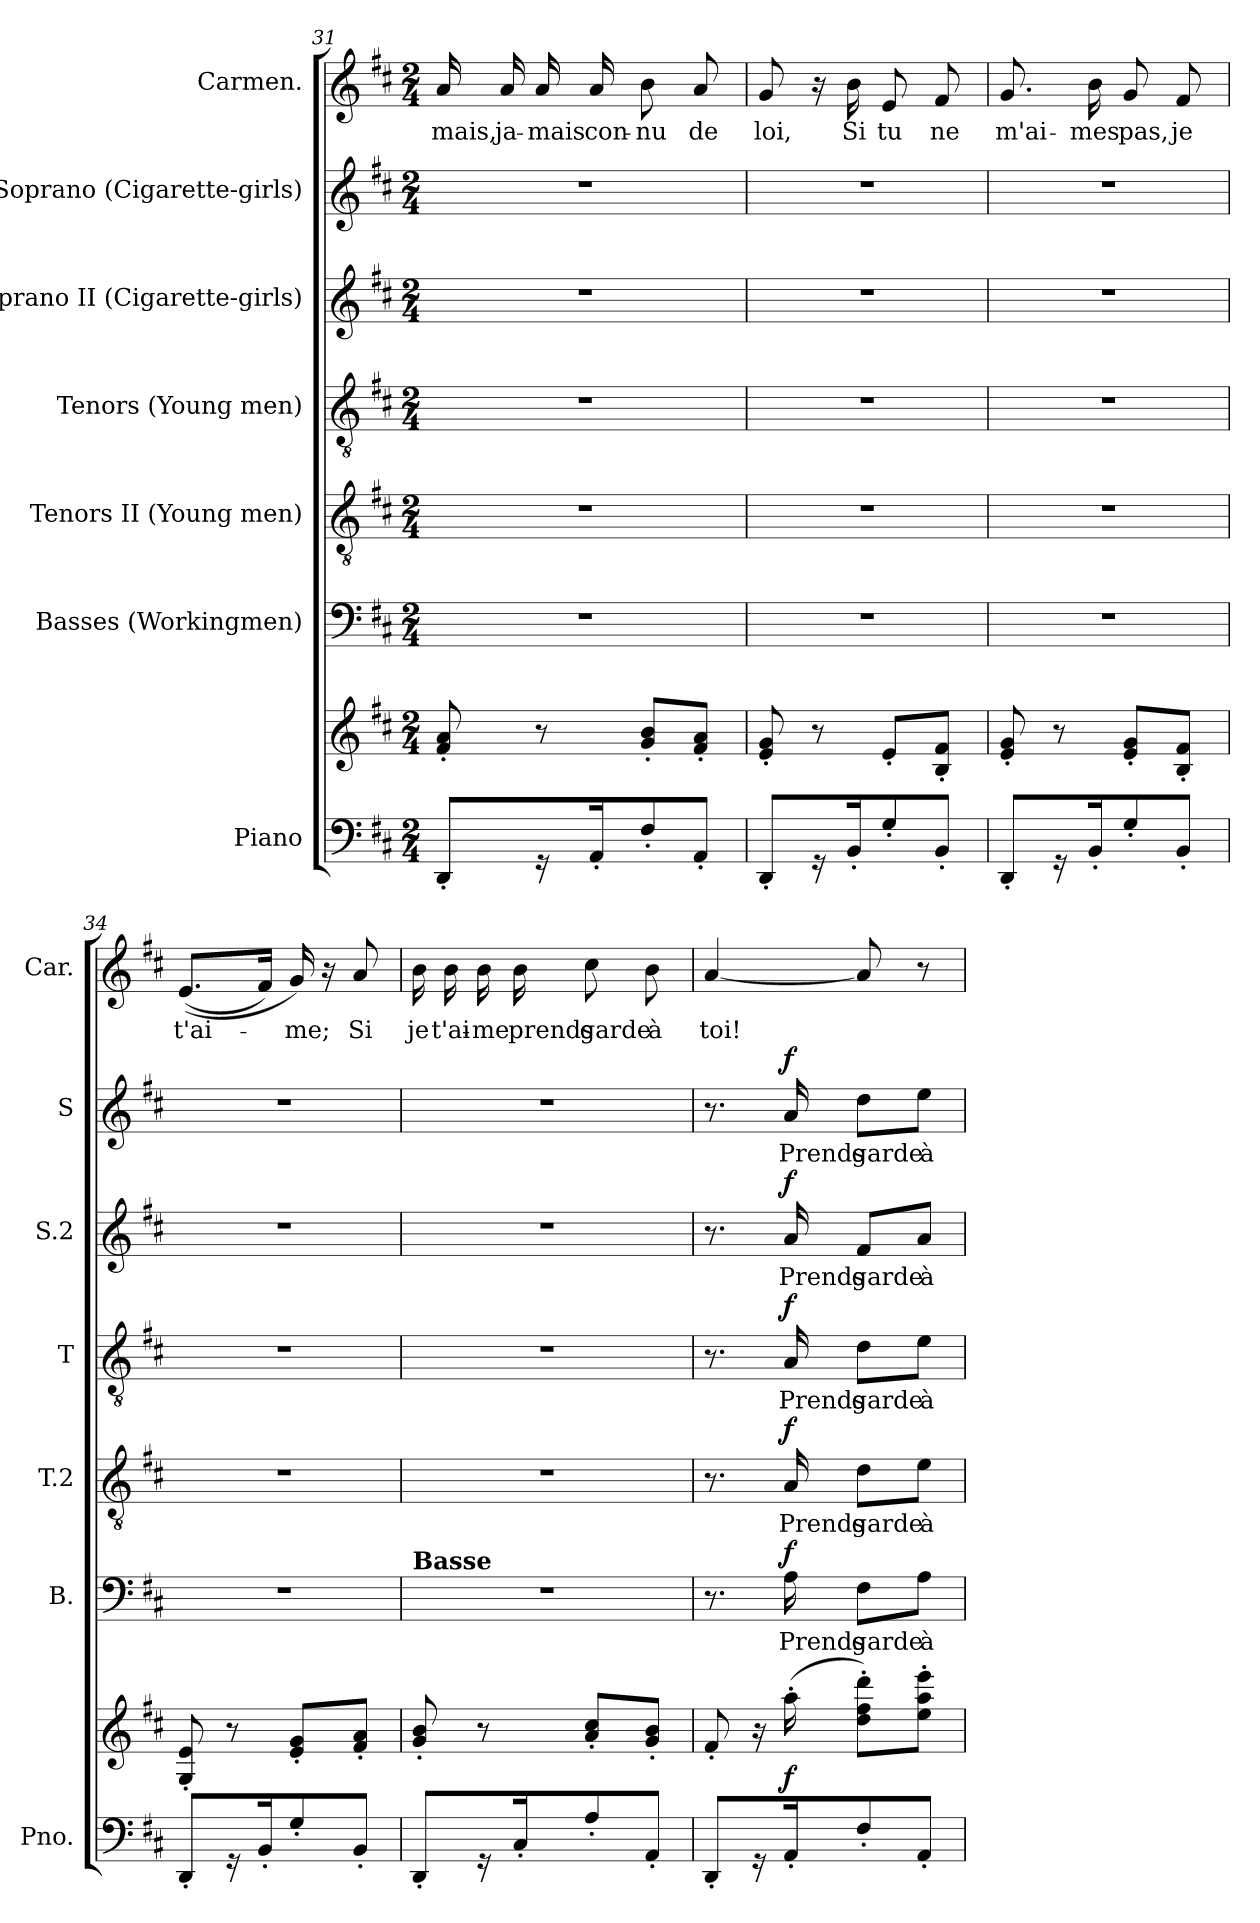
**kern	**kern	**dynam	**kern	**text	**dynam	**kern	**text	**dynam	**kern	**text	**dynam	**kern	**text	**dynam	**kern	**text	**dynam	**kern	**text
*part7	*part7	*part7	*part6	*part6	*part6	*part5	*part5	*part5	*part4	*part4	*part4	*part3	*part3	*part3	*part2	*part2	*part2	*part1	*part1
*staff8	*staff7	*staff7/8	*staff6	*staff6	*staff6	*staff5	*staff5	*staff5	*staff4	*staff4	*staff4	*staff3	*staff3	*staff3	*staff2	*staff2	*staff2	*staff1	*staff1
*I"Piano	*	*	*I"Basses (Workingmen)	*	*	*I"Tenors II (Young men)	*	*	*I"Tenors (Young men)	*	*	*I"Soprano II  (Cigarette-girls)	*	*	*I"Soprano (Cigarette-girls)	*	*	*I"Carmen.	*
*I'Pno.	*	*	*I'B.	*	*	*I'T.2	*	*	*I'T	*	*	*I'S.2	*	*	*I'S	*	*	*I'Car.	*
!!LO:PB:g=z
*clefF4	*clefG2	*	*clefF4	*	*	*clefGv2	*	*	*clefGv2	*	*	*clefG2	*	*	*clefG2	*	*	*clefG2	*
*k[f#c#]	*k[f#c#]	*	*k[f#c#]	*	*	*k[f#c#]	*	*	*k[f#c#]	*	*	*k[f#c#]	*	*	*k[f#c#]	*	*	*k[f#c#]	*
*M2/4	*M2/4	*	*M2/4	*	*	*M2/4	*	*	*M2/4	*	*	*M2/4	*	*	*M2/4	*	*	*M2/4	*
=31	=31	=31	=31	=31	=31	=31	=31	=31	=31	=31	=31	=31	=31	=31	=31	=31	=31	=31	=31
!	!	!	!	!	!	!	!	!	!	!	!	!	!	!	!	!	!	!	!LO:LY:b
8DD'/L	8f#/' 8a/'	.	2r	.	.	2r	.	.	2r	.	.	2r	.	.	2r	.	.	16a/	-mais,
!	!	!	!	!	!	!	!	!	!	!	!	!	!	!	!	!	!	!	!LO:LY:b
.	.	.	.	.	.	.	.	.	.	.	.	.	.	.	.	.	.	16a/	ja-
!	!	!	!	!	!	!	!	!	!	!	!	!	!	!	!	!	!	!	!LO:LY:b
16r	8r	.	.	.	.	.	.	.	.	.	.	.	.	.	.	.	.	16a/	-mais
!	!	!	!	!	!	!	!	!	!	!	!	!	!	!	!	!	!	!	!LO:LY:b
16AA'/K	.	.	.	.	.	.	.	.	.	.	.	.	.	.	.	.	.	16a/	con-
!	!	!	!	!	!	!	!	!	!	!	!	!	!	!	!	!	!	!	!LO:LY:b
8F#'/	8g/' 8b/'L	.	.	.	.	.	.	.	.	.	.	.	.	.	.	.	.	8b\	-nu
!	!	!	!	!	!	!	!	!	!	!	!	!	!	!	!	!	!	!	!LO:LY:b
8AA'/J	8f#/' 8a/'J	.	.	.	.	.	.	.	.	.	.	.	.	.	.	.	.	8a/	de
=32	=32	=32	=32	=32	=32	=32	=32	=32	=32	=32	=32	=32	=32	=32	=32	=32	=32	=32	=32
!	!	!	!	!	!	!	!	!	!	!	!	!	!	!	!	!	!	!	!LO:LY:b
8DD'/L	8e/' 8g/'	.	2r	.	.	2r	.	.	2r	.	.	2r	.	.	2r	.	.	8g/	loi,
16r	8r	.	.	.	.	.	.	.	.	.	.	.	.	.	.	.	.	16r	.
!	!	!	!	!	!	!	!	!	!	!	!	!	!	!	!	!	!	!	!LO:LY:b
16BB'/K	.	.	.	.	.	.	.	.	.	.	.	.	.	.	.	.	.	16b\	Si
!	!	!	!	!	!	!	!	!	!	!	!	!	!	!	!	!	!	!	!LO:LY:b
8G'/	8e'/L	.	.	.	.	.	.	.	.	.	.	.	.	.	.	.	.	8e/	tu
!	!	!	!	!	!	!	!	!	!	!	!	!	!	!	!	!	!	!	!LO:LY:b
8BB'/J	8B/' 8f#/'J	.	.	.	.	.	.	.	.	.	.	.	.	.	.	.	.	8f#/	ne
=33	=33	=33	=33	=33	=33	=33	=33	=33	=33	=33	=33	=33	=33	=33	=33	=33	=33	=33	=33
!	!	!	!	!	!	!	!	!	!	!	!	!	!	!	!	!	!	!	!LO:LY:b
8DD'/L	8e/' 8g/'	.	2r	.	.	2r	.	.	2r	.	.	2r	.	.	2r	.	.	8.g/	m'ai-
16r	8r	.	.	.	.	.	.	.	.	.	.	.	.	.	.	.	.	.	.
!	!	!	!	!	!	!	!	!	!	!	!	!	!	!	!	!	!	!	!LO:LY:b
16BB'/K	.	.	.	.	.	.	.	.	.	.	.	.	.	.	.	.	.	16b\	-mes
!	!	!	!	!	!	!	!	!	!	!	!	!	!	!	!	!	!	!	!LO:LY:b
8G'/	8e/' 8g/'L	.	.	.	.	.	.	.	.	.	.	.	.	.	.	.	.	8g/	pas,
!	!	!	!	!	!	!	!	!	!	!	!	!	!	!	!	!	!	!	!LO:LY:b
8BB'/J	8B/' 8f#/'J	.	.	.	.	.	.	.	.	.	.	.	.	.	.	.	.	8f#/	je
=34	=34	=34	=34	=34	=34	=34	=34	=34	=34	=34	=34	=34	=34	=34	=34	=34	=34	=34	=34
!	!	!	!	!	!	!	!	!	!	!	!	!	!	!	!	!	!	!	!LO:LY:b
8DD'/L	8G/' 8e/'	.	2r	.	.	2r	.	.	2r	.	.	2r	.	.	2r	.	.	(>(<8.e/L	t'ai-
16r	8r	.	.	.	.	.	.	.	.	.	.	.	.	.	.	.	.	.	.
16BB'/K	.	.	.	.	.	.	.	.	.	.	.	.	.	.	.	.	.	16f#/Jk)	.
!	!	!	!	!	!	!	!	!	!	!	!	!	!	!	!	!	!	!	!LO:LY:b
8G'/	8e/' 8g/'L	.	.	.	.	.	.	.	.	.	.	.	.	.	.	.	.	16g/)	-me;
.	.	.	.	.	.	.	.	.	.	.	.	.	.	.	.	.	.	16r	.
!	!	!	!	!	!	!	!	!	!	!	!	!	!	!	!	!	!	!	!LO:LY:b
8BB'/J	8f#/' 8a/'J	.	.	.	.	.	.	.	.	.	.	.	.	.	.	.	.	8a/	Si
!!LO:LB:g=z
=35	=35	=35	=35	=35	=35	=35	=35	=35	=35	=35	=35	=35	=35	=35	=35	=35	=35	=35	=35
!	!	!	!LO:TX:a:B:t=Basse	!	!	!	!	!	!	!	!	!	!	!	!	!	!	!	!
!	!	!	!	!	!	!	!	!	!	!	!	!	!	!	!	!	!	!	!LO:LY:b
8DD'/L	8g/' 8b/'	.	2r	.	.	2r	.	.	2r	.	.	2r	.	.	2r	.	.	16b\	je
!	!	!	!	!	!	!	!	!	!	!	!	!	!	!	!	!	!	!	!LO:LY:b
.	.	.	.	.	.	.	.	.	.	.	.	.	.	.	.	.	.	16b\	t'ai-
!	!	!	!	!	!	!	!	!	!	!	!	!	!	!	!	!	!	!	!LO:LY:b
16r	8r	.	.	.	.	.	.	.	.	.	.	.	.	.	.	.	.	16b\	-me
!	!	!	!	!	!	!	!	!	!	!	!	!	!	!	!	!	!	!	!LO:LY:b
16C#'/K	.	.	.	.	.	.	.	.	.	.	.	.	.	.	.	.	.	16b\	prends
!	!	!	!	!	!	!	!	!	!	!	!	!	!	!	!	!	!	!	!LO:LY:b
8A'/	8a/' 8cc#/'L	.	.	.	.	.	.	.	.	.	.	.	.	.	.	.	.	8cc#\	garde
!	!	!	!	!	!	!	!	!	!	!	!	!	!	!	!	!	!	!	!LO:LY:b
8AA'/J	8g/' 8b/'J	.	.	.	.	.	.	.	.	.	.	.	.	.	.	.	.	8b\	à
=36	=36	=36	=36	=36	=36	=36	=36	=36	=36	=36	=36	=36	=36	=36	=36	=36	=36	=36	=36
!	!	!	!	!	!	!	!	!	!	!	!	!	!	!	!	!	!	!	!LO:LY:b
8DD'/L	8f#'/	.	8.r	.	.	8.r	.	.	8.r	.	.	8.r	.	.	8.r	.	.	[4a/	toi!
16r	16r	.	.	.	.	.	.	.	.	.	.	.	.	.	.	.	.	.	.
!	!	!LO:DY:a=2	!	!LO:LY:b	!LO:DY:a	!	!LO:LY:b	!LO:DY:a	!	!LO:LY:b	!LO:DY:a	!	!LO:LY:b	!LO:DY:a	!	!LO:LY:b	!LO:DY:a	!	!
16AA'/K	(>16aa'\	f	16A\	Prends	f	16A/	Prends	f	16A/	Prends	f	16a/	Prends	f	16a/	Prends	f	.	.
!	!	!	!	!LO:LY:b	!	!	!LO:LY:b	!	!	!LO:LY:b	!	!	!LO:LY:b	!	!	!LO:LY:b	!	!	!
8F#'/	8dd\' 8ff#\' 8ddd\'L)	.	8F#\L	garde	.	8d\L	garde	.	8d\L	garde	.	8f#/L	garde	.	8dd\L	garde	.	8a/]	.
!	!	!	!	!LO:LY:b	!	!	!LO:LY:b	!	!	!LO:LY:b	!	!	!LO:LY:b	!	!	!LO:LY:b	!	!	!
8AA'/J	8ee\' 8aa\' 8eee\'J	.	8A\J	à	.	8e\J	à	.	8e\J	à	.	8a/J	à	.	8ee\J	à	.	8r	.
=	=	=	=	=	=	=	=	=	=	=	=	=	=	=	=	=	=	=	=
*-	*-	*-	*-	*-	*-	*-	*-	*-	*-	*-	*-	*-	*-	*-	*-	*-	*-	*-	*-
